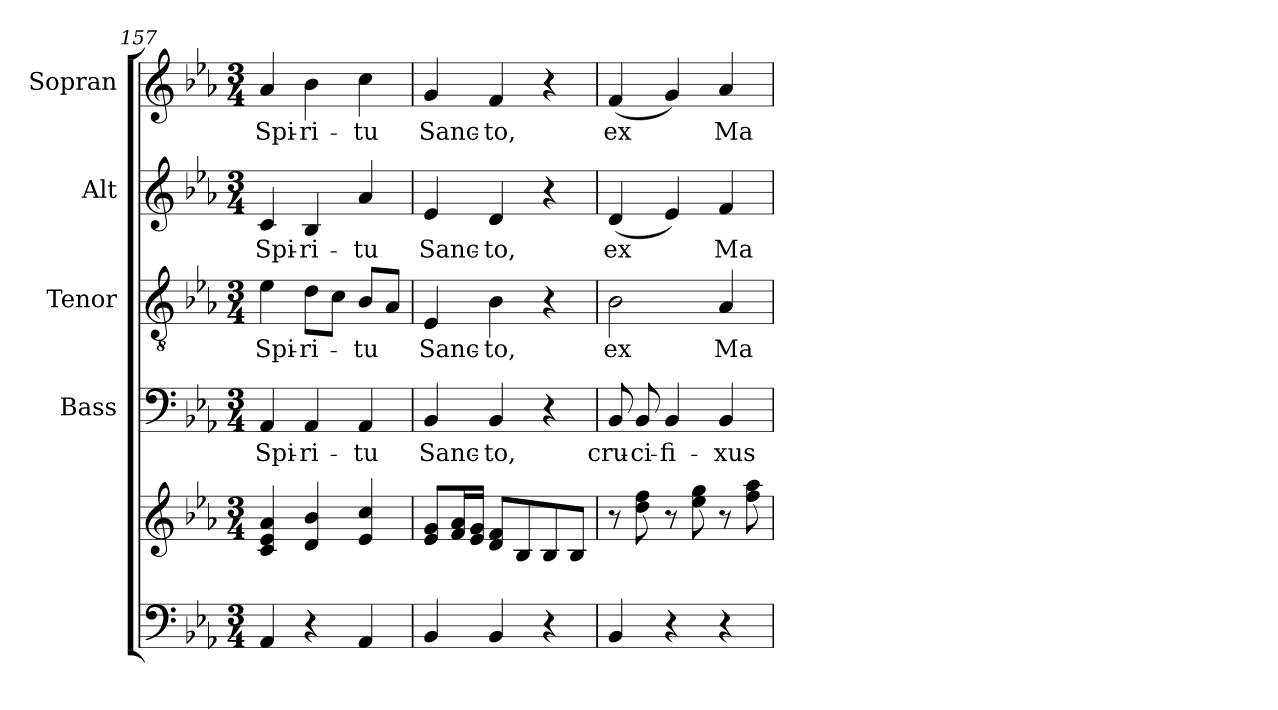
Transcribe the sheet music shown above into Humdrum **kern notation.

**kern	**kern	**kern	**text	**kern	**text	**kern	**text	**kern	**text
*part5	*part5	*part4	*part4	*part3	*part3	*part2	*part2	*part1	*part1
*staff6	*staff5	*staff4	*staff4	*staff3	*staff3	*staff2	*staff2	*staff1	*staff1
*	*	*I"Bass	*	*I"Tenor	*	*I"Alt	*	*I"Sopran	*
*	*	*I'B.	*	*I'T.	*	*I'A.	*	*I'S.	*
*clefF4	*clefG2	*clefF4	*	*clefGv2	*	*clefG2	*	*clefG2	*
*k[b-e-a-]	*k[b-e-a-]	*k[b-e-a-]	*	*k[b-e-a-]	*	*k[b-e-a-]	*	*k[b-e-a-]	*
*E-:	*E-:	*E-:	*	*E-:	*	*E-:	*	*E-:	*
*M3/4	*M3/4	*M3/4	*	*M3/4	*	*M3/4	*	*M3/4	*
=157	=157	=157	=157	=157	=157	=157	=157	=157	=157
!	!	!	!LO:LY:b	!	!LO:LY:b	!	!LO:LY:b	!	!LO:LY:b
4AA-/	4c/ 4e-/ 4a-/	4AA-/	Spi-	4e-\	Spi-	4c/	Spi-	4a-/	Spi-
!	!	!	!LO:LY:b	!	!LO:LY:b	!	!LO:LY:b	!	!LO:LY:b
4r	4d/ 4b-/	4AA-/	-ri-	8d\L	-ri-	4B-/	-ri-	4b-\	-ri-
.	.	.	.	8c\J	.	.	.	.	.
!	!	!	!LO:LY:b	!	!LO:LY:b	!	!LO:LY:b	!	!LO:LY:b
4AA-/	4e-/ 4cc/	4AA-/	-tu	8B-/L	-tu	4a-/	-tu	4cc\	-tu
.	.	.	.	8A-/J	.	.	.	.	.
!!LO:LB:g=z
=158	=158	=158	=158	=158	=158	=158	=158	=158	=158
!	!	!	!LO:LY:b	!	!LO:LY:b	!	!LO:LY:b	!	!LO:LY:b
4BB-/	8e-/ 8g/L	4BB-/	Sanc-	4E-/	Sanc-	4e-/	Sanc-	4g/	Sanc-
.	16f/ 16a-/L	.	.	.	.	.	.	.	.
.	16e-/ 16g/JJ	.	.	.	.	.	.	.	.
!	!	!	!LO:LY:b	!	!LO:LY:b	!	!LO:LY:b	!	!LO:LY:b
4BB-/	8d/ 8f/L	4BB-/	-to,	4B-\	-to,	4d/	-to,	4f/	-to,
.	8B-/	.	.	.	.	.	.	.	.
4r	8B-/	4r	.	4r	.	4r	.	4r	.
.	8B-/J	.	.	.	.	.	.	.	.
=159	=159	=159	=159	=159	=159	=159	=159	=159	=159
!	!	!	!LO:LY:b	!	!LO:LY:b	!	!LO:LY:b	!	!LO:LY:b
4BB-/	8r	8BB-/	cru-	2B-\	ex	(<4d/	ex	(<4f/	ex
!	!	!	!LO:LY:b	!	!	!	!	!	!
.	8dd\ 8ff\	8BB-/	-ci-	.	.	.	.	.	.
!	!	!	!LO:LY:b	!	!	!	!	!	!
4r	8r	4BB-/	-fi-	.	.	4e-/)	.	4g/)	.
.	8ee-\ 8gg\	.	.	.	.	.	.	.	.
!	!	!	!LO:LY:b	!	!LO:LY:b	!	!LO:LY:b	!	!LO:LY:b
4r	8r	4BB-/	-xus	4A-/	Ma-	4f/	Ma-	4a-/	Ma-
.	8ff\ 8aa-\	.	.	.	.	.	.	.	.
=	=	=	=	=	=	=	=	=	=
*-	*-	*-	*-	*-	*-	*-	*-	*-	*-
